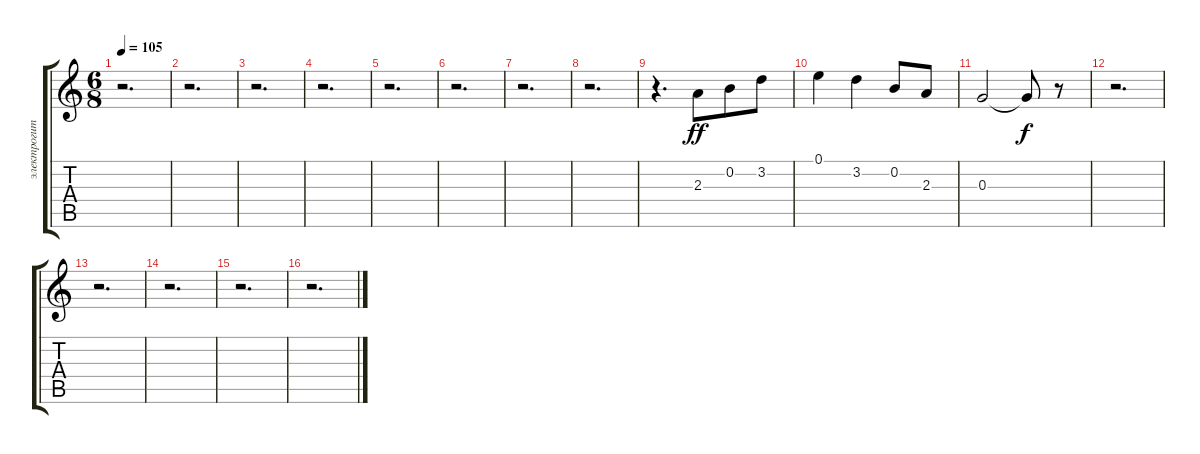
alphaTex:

\track ("электрогитара дубль" "электрогит") {instrument electricguitarmuted}
\staff {score tabs}
\tuning (E4 B3 G3 D3 A2 E2) {hide}
\ts (6 8)
\tempo 105
\clef g2
\ks c
r.2{d dy ff} |
r.2{d} |
r.2{d} |
r.2{d} |
r.2{d} |
r.2{d} |
r.2{d} |
r.2{d} |
r.4{d} 2.3.8 0.2.8 3.2.8 |
0.1.4 3.2.4 0.2.8 2.3.8 |
0.3.2 0.3{t}.8{dy f} r.8 |
r.2{d} |
r.2{d} |
r.2{d} |
r.2{d} |
r.2{d}
